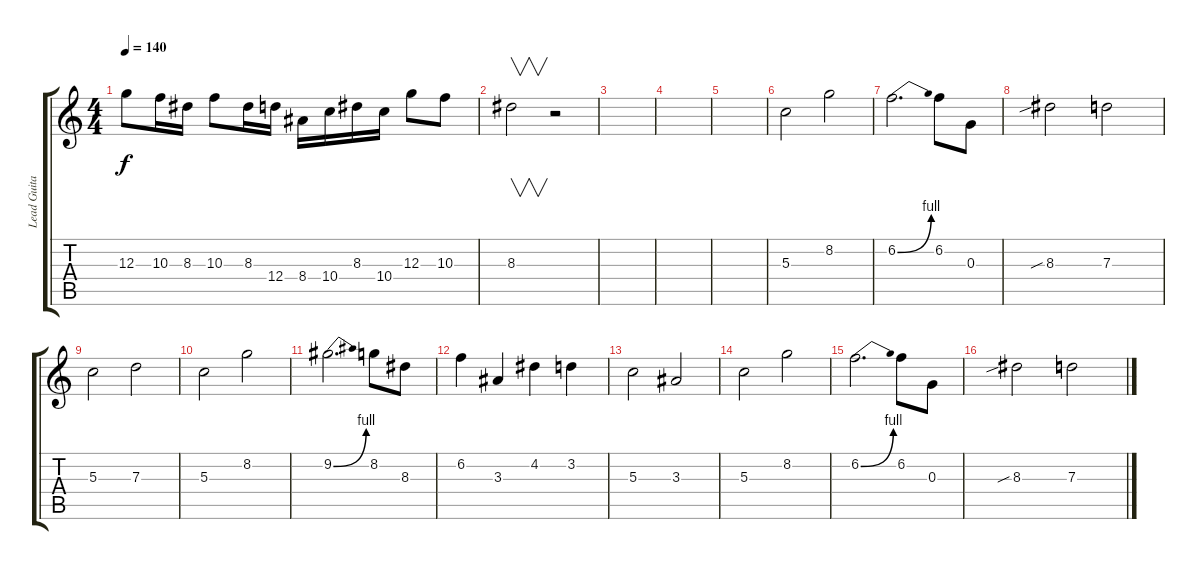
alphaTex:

\track ("Lead Guitar 1" "Lead Guita") {instrument overdrivenguitar}
\staff {score tabs}
\tuning (E4 B3 G3 D3 A2 E2) {hide}
\ts (4 4)
\tempo 140
\clef g2
\ks c
12.3.8{dy f volume 10} 10.3.16 8.3.16 10.3.8 8.3.16 12.4.16 8.4.16 10.4.16 8.3.16 10.4.16 12.3.8 10.3.8 |
8.3.2{v} r.2 |
|
|
|
5.3.2{volume 13} 8.2.2 |
6.2{be (bend 0 0 60 4)}.2{d} 6.2.8 0.3.8 |
8.3{sib}.2 7.3.2 |
5.3.2 7.3.2 |
5.3.2 8.2.2 |
9.2{be (bend 0 0 60 4)}.2{d} 8.2.8 8.3.8 |
6.2.4 3.3.4 4.2.4 3.2.4 |
5.3.2 3.3.2 |
5.3.2 8.2.2 |
6.2{be (bend 0 0 60 4)}.2{d} 6.2.8 0.3.8 |
8.3{sib}.2 7.3.2
